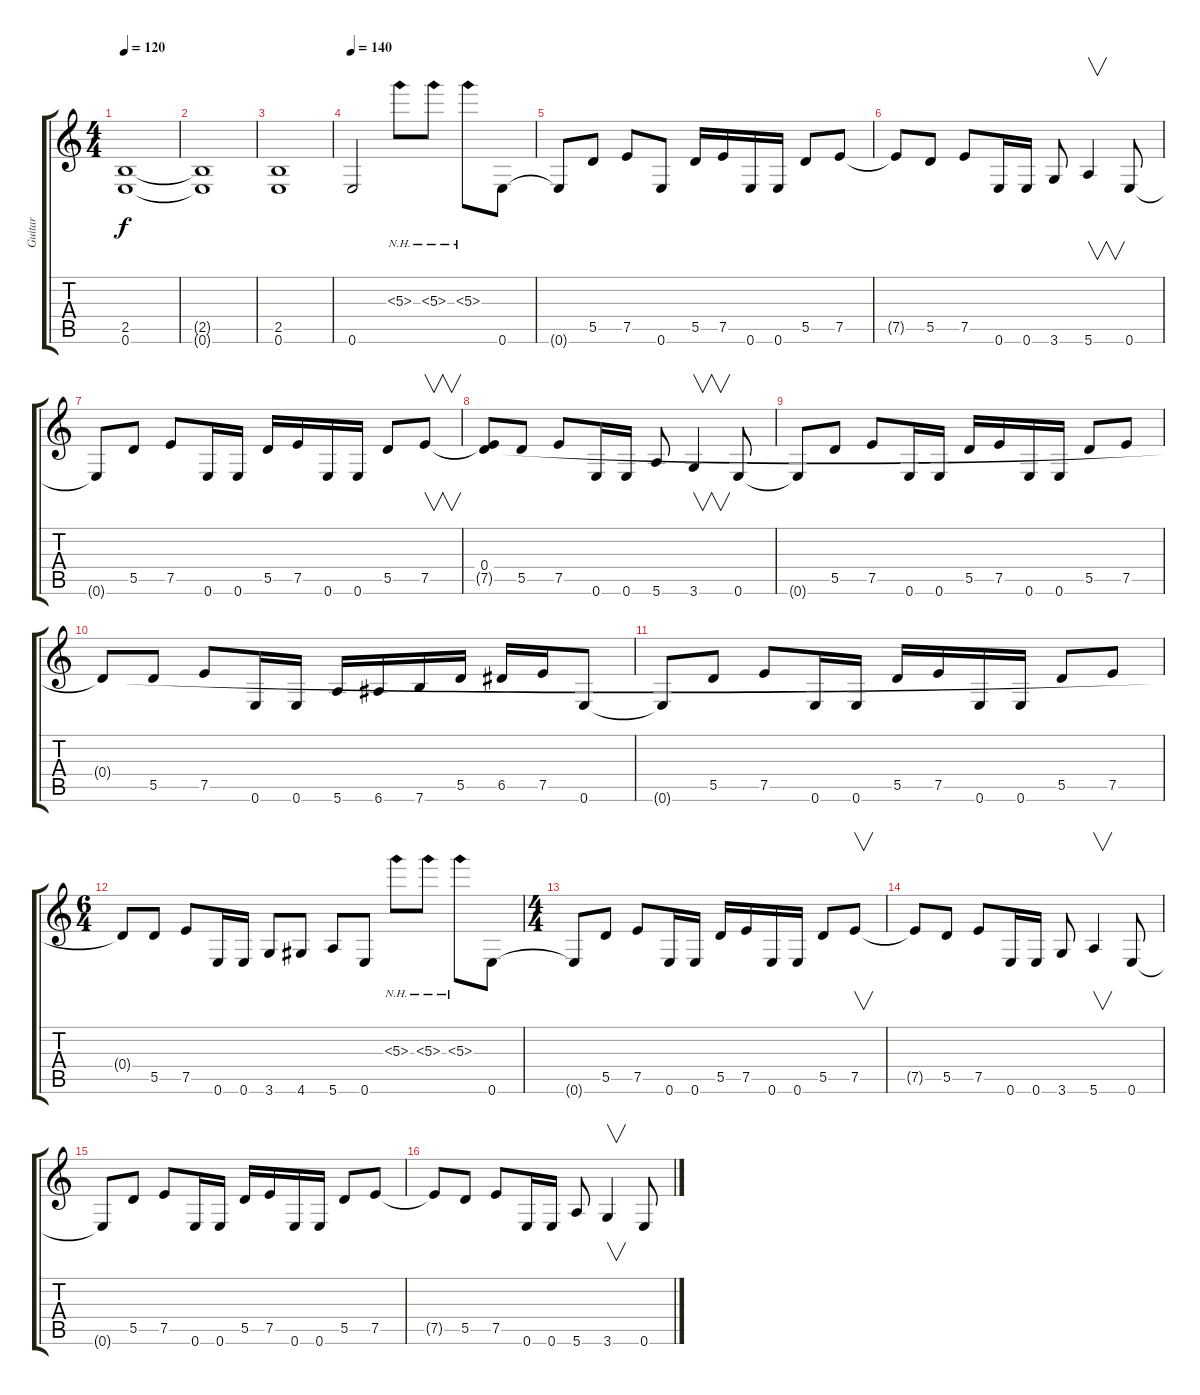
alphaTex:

\track ("Guitar" "Guitar") {instrument distortionguitar}
\staff {score tabs}
\tuning (E4 B3 G3 D3 A2 E2) {hide}
\ts (4 4)
\tempo 120
\clef g2
\ks c
(2.5 0.6).1{dy f} |
(2.5{t} 0.6{t}).1 |
(2.5 0.6).1 |
\tempo 140
0.6.2 5.3{nh}.8 5.3{nh}.8 5.3{nh}.8 0.6.8 |
0.6{t}.8 5.5.8 7.5.8 0.6.8 5.5.16 7.5.16 0.6.16 0.6.16 5.5.8 7.5.8 |
7.5{t}.8 5.5.8 7.5.8 0.6.16 0.6.16 3.6.8 5.6.4{v} 0.6.8 |
0.6{t}.8 5.5.8 7.5.8 0.6.16 0.6.16 5.5.16 7.5.16 0.6.16 0.6.16 5.5.8 7.5.8{v} |
(0.4 7.5{t}).8 5.5.8 7.5.8 0.6.16 0.6.16 5.6.8 3.6.4{v} 0.6.8 |
0.6{t}.8 5.5.8 7.5.8 0.6.16 0.6.16 5.5.16 7.5.16 0.6.16 0.6.16 5.5.8 7.5.8 |
0.4{t}.8 5.5.8 7.5.8 0.6.16 0.6.16 5.6.16 6.6.16 7.6.16 5.5.16 6.5.16 7.5.16 0.6.8 |
0.6{t}.8 5.5.8 7.5.8 0.6.16 0.6.16 5.5.16 7.5.16 0.6.16 0.6.16 5.5.8 7.5.8 |
\ts (6 4)
0.4{t}.8 5.5.8 7.5.8 0.6.16 0.6.16 3.6.8 4.6.8 5.6.8 0.6.8 5.3{nh}.8 5.3{nh}.8 5.3{nh}.8 0.6.8 |
\ts (4 4)
0.6{t}.8 5.5.8 7.5.8 0.6.16 0.6.16 5.5.16 7.5.16 0.6.16 0.6.16 5.5.8 7.5.8{v} |
7.5{t}.8 5.5.8 7.5.8 0.6.16 0.6.16 3.6.8 5.6.4{v} 0.6.8 |
0.6{t}.8 5.5.8 7.5.8 0.6.16 0.6.16 5.5.16 7.5.16 0.6.16 0.6.16 5.5.8 7.5.8 |
7.5{t}.8 5.5.8 7.5.8 0.6.16 0.6.16 5.6.8 3.6.4{v} 0.6.8
